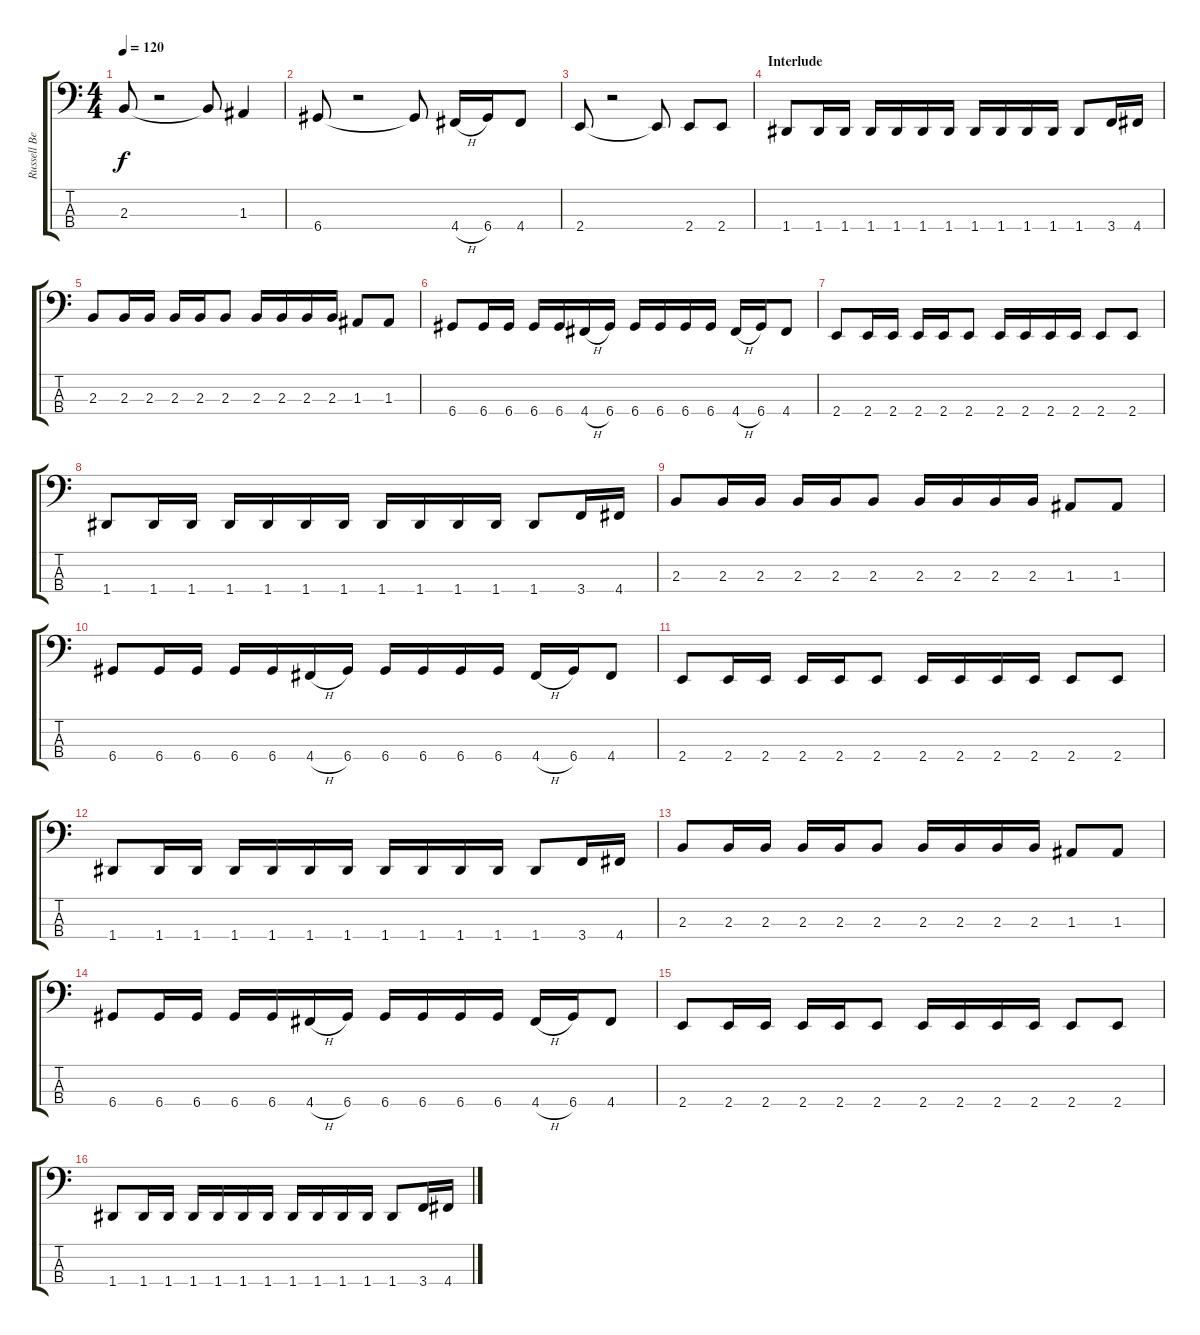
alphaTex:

\track ("Russell Bergquist" "Russell Be") {instrument electricbasspick}
\staff {score tabs}
\tuning (G2 D2 A1 D1) {hide}
\ts (4 4)
\tempo 120
\clef f4
\ks c
2.3.8{dy f} r.2 2.3{t}.8 1.3.4 |
6.4.8 r.2 6.4{t}.8 4.4{h}.16 6.4.16 4.4.8 |
2.4.8 r.2 2.4{t}.8 2.4.8 2.4.8 |
\section ("" "Interlude")
1.4.8 1.4.16 1.4.16 1.4.16 1.4.16 1.4.16 1.4.16 1.4.16 1.4.16 1.4.16 1.4.16 1.4.8 3.4.16 4.4.16 |
2.3.8 2.3.16 2.3.16 2.3.16 2.3.16 2.3.8 2.3.16 2.3.16 2.3.16 2.3.16 1.3.8 1.3.8 |
6.4.8 6.4.16 6.4.16 6.4.16 6.4.16 4.4{h}.16 6.4.16 6.4.16 6.4.16 6.4.16 6.4.16 4.4{h}.16 6.4.16 4.4.8 |
2.4.8 2.4.16 2.4.16 2.4.16 2.4.16 2.4.8 2.4.16 2.4.16 2.4.16 2.4.16 2.4.8 2.4.8 |
1.4.8 1.4.16 1.4.16 1.4.16 1.4.16 1.4.16 1.4.16 1.4.16 1.4.16 1.4.16 1.4.16 1.4.8 3.4.16 4.4.16 |
2.3.8 2.3.16 2.3.16 2.3.16 2.3.16 2.3.8 2.3.16 2.3.16 2.3.16 2.3.16 1.3.8 1.3.8 |
6.4.8 6.4.16 6.4.16 6.4.16 6.4.16 4.4{h}.16 6.4.16 6.4.16 6.4.16 6.4.16 6.4.16 4.4{h}.16 6.4.16 4.4.8 |
2.4.8 2.4.16 2.4.16 2.4.16 2.4.16 2.4.8 2.4.16 2.4.16 2.4.16 2.4.16 2.4.8 2.4.8 |
1.4.8 1.4.16 1.4.16 1.4.16 1.4.16 1.4.16 1.4.16 1.4.16 1.4.16 1.4.16 1.4.16 1.4.8 3.4.16 4.4.16 |
2.3.8 2.3.16 2.3.16 2.3.16 2.3.16 2.3.8 2.3.16 2.3.16 2.3.16 2.3.16 1.3.8 1.3.8 |
6.4.8 6.4.16 6.4.16 6.4.16 6.4.16 4.4{h}.16 6.4.16 6.4.16 6.4.16 6.4.16 6.4.16 4.4{h}.16 6.4.16 4.4.8 |
2.4.8 2.4.16 2.4.16 2.4.16 2.4.16 2.4.8 2.4.16 2.4.16 2.4.16 2.4.16 2.4.8 2.4.8 |
1.4.8 1.4.16 1.4.16 1.4.16 1.4.16 1.4.16 1.4.16 1.4.16 1.4.16 1.4.16 1.4.16 1.4.8 3.4.16 4.4.16
